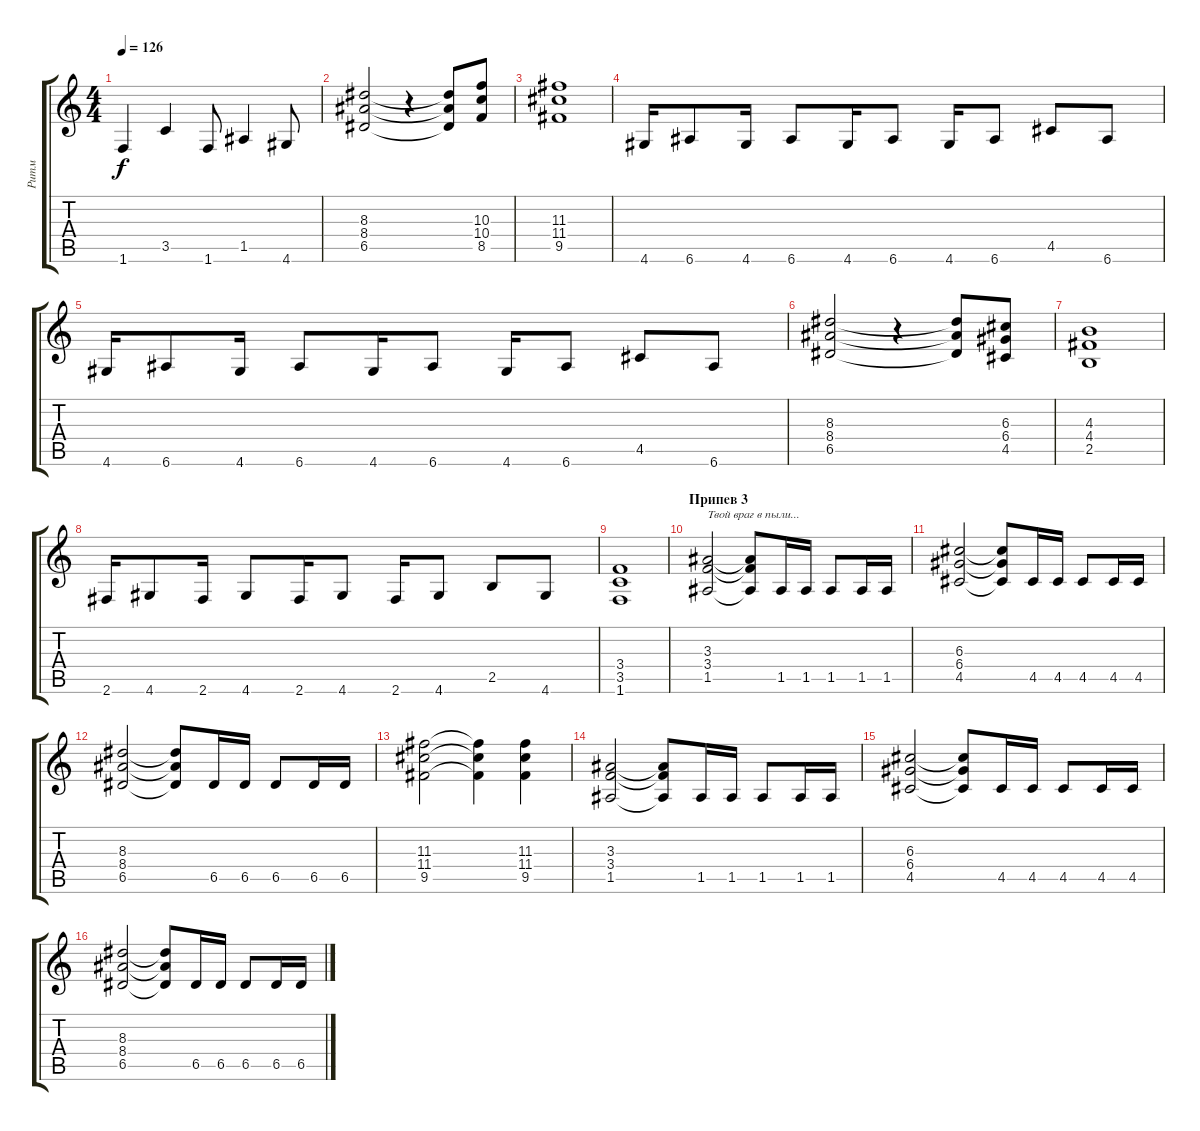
\track ("Ритм" "Ритм") {instrument distortionguitar}
\staff {score tabs}
\tuning (E4 B3 G3 D3 A2 E2) {hide}
\ts (4 4)
\tempo 126
\clef g2
\ks c
1.6.4{dy f} 3.5.4 1.6.8 1.5.4 4.6.8 |
(8.3 8.4 6.5).2 r.4 (8.3{t} 8.4{t} 6.5{t}).8 (10.3 10.4 8.5).8 |
(11.3 11.4 9.5).1 |
4.6.16 6.6.8 4.6.16 6.6.8 4.6.16 6.6.8 4.6.16 6.6.8 4.5.8 6.6.8 |
4.6.16 6.6.8 4.6.16 6.6.8 4.6.16 6.6.8 4.6.16 6.6.8 4.5.8 6.6.8 |
(8.3 8.4 6.5).2 r.4 (8.3{t} 8.4{t} 6.5{t}).8 (6.3 6.4 4.5).8 |
(4.3 4.4 2.5).1 |
2.6.16 4.6.8 2.6.16 4.6.8 2.6.16 4.6.8 2.6.16 4.6.8 2.5.8 4.6.8 |
(3.4 3.5 1.6).1 |
\section ("" "Припев 3")
(3.3 3.4 1.5).2{txt "Твой враг в пыли..."} (3.3{t} 3.4{t} 1.5{t}).8 1.5.16 1.5.16 1.5.8 1.5.16 1.5.16 |
(6.3 6.4 4.5).2 (6.3{t} 6.4{t} 4.5{t}).8 4.5.16 4.5.16 4.5.8 4.5.16 4.5.16 |
(8.3 8.4 6.5).2 (8.3{t} 8.4{t} 6.5{t}).8 6.5.16 6.5.16 6.5.8 6.5.16 6.5.16 |
(11.3 11.4 9.5).2 (11.3{t} 11.4{t} 9.5{t}).4 (11.3 11.4 9.5).4 |
(3.3 3.4 1.5).2 (3.3{t} 3.4{t} 1.5{t}).8 1.5.16 1.5.16 1.5.8 1.5.16 1.5.16 |
(6.3 6.4 4.5).2 (6.3{t} 6.4{t} 4.5{t}).8 4.5.16 4.5.16 4.5.8 4.5.16 4.5.16 |
(8.3 8.4 6.5).2 (8.3{t} 8.4{t} 6.5{t}).8 6.5.16 6.5.16 6.5.8 6.5.16 6.5.16
